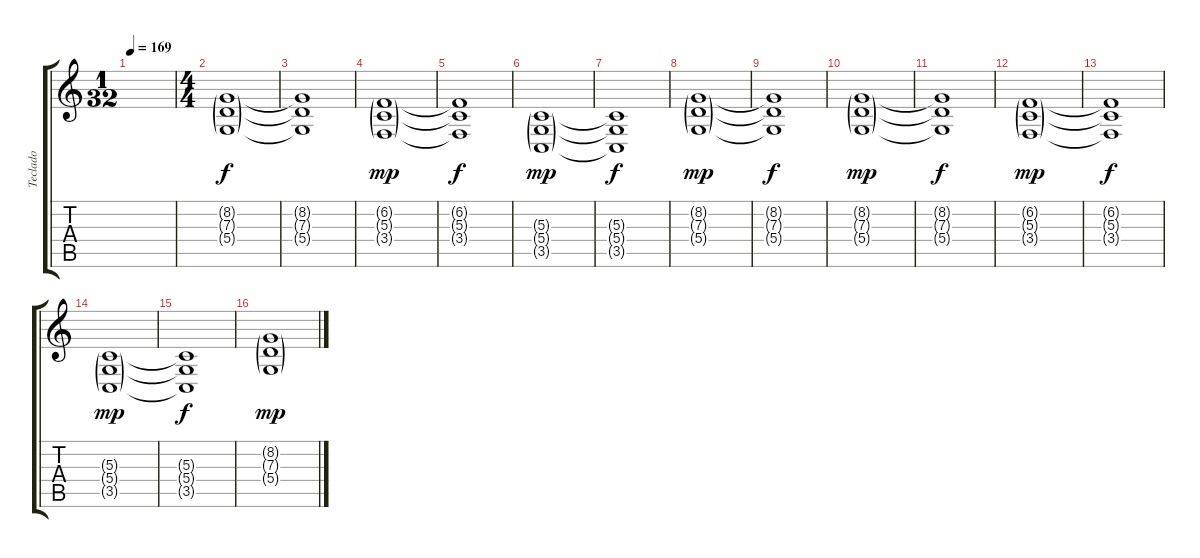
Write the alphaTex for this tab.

\track ("Teclado" "Teclado") {instrument electricgrandpiano}
\staff {score tabs}
\tuning (E4 B3 G3 D3 A2 E2) {hide}
\ts (1 32)
\tempo 169
\clef g2
\ks c
|
\ts (4 4)
(8.2{g} 7.3{g} 5.4{g}).1 |
(8.2{t} 7.3{t} 5.4{t}).1{dy f} |
(6.2{g} 5.3{g} 3.4{g}).1{dy mp} |
(6.2{t} 5.3{t} 3.4{t}).1{dy f} |
(5.3{g} 5.4{g} 3.5{g}).1{dy mp} |
(5.3{t} 5.4{t} 3.5{t}).1{dy f} |
(8.2{g} 7.3{g} 5.4{g}).1{dy mp} |
(8.2{t} 7.3{t} 5.4{t}).1{dy f} |
(8.2{g} 7.3{g} 5.4{g}).1{dy mp} |
(8.2{t} 7.3{t} 5.4{t}).1{dy f} |
(6.2{g} 5.3{g} 3.4{g}).1{dy mp} |
(6.2{t} 5.3{t} 3.4{t}).1{dy f} |
(5.3{g} 5.4{g} 3.5{g}).1{dy mp} |
(5.3{t} 5.4{t} 3.5{t}).1{dy f} |
(8.2{g} 7.3{g} 5.4{g}).1{dy mp}
